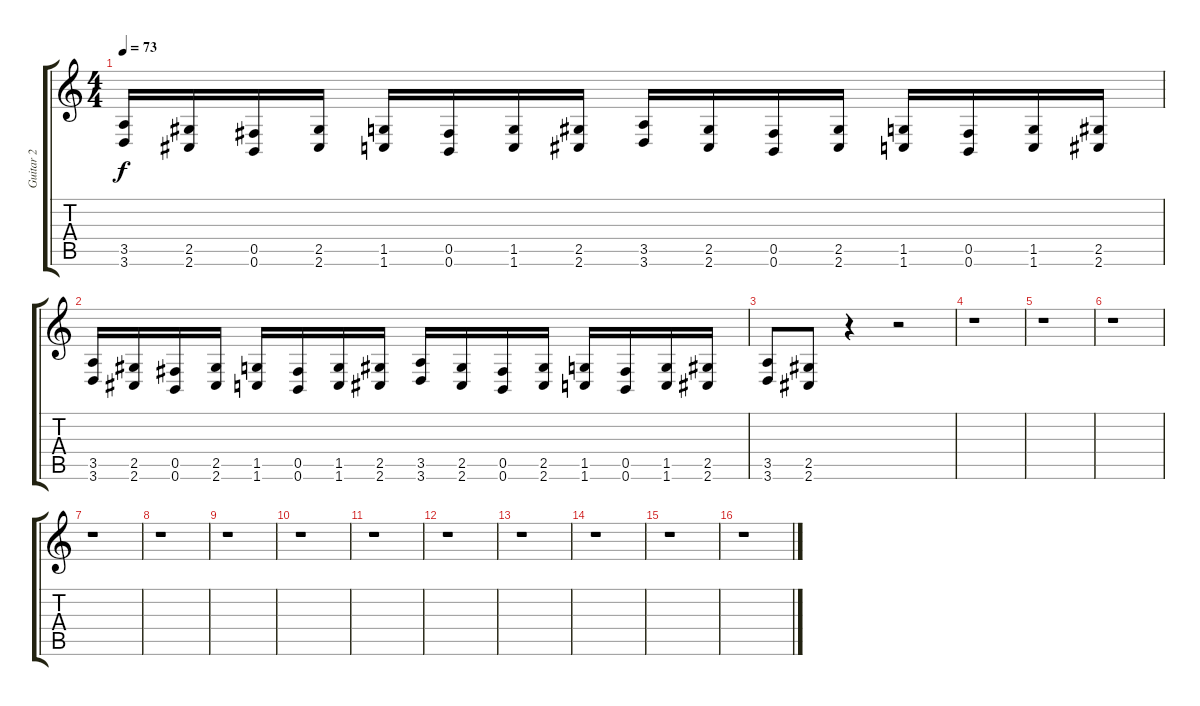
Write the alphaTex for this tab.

\track ("Guitar 2" "Guitar 2") {instrument overdrivenguitar}
\staff {score tabs}
\tuning (Db4 Ab3 E3 B2 Gb2 B1) {hide}
\ts (4 4)
\tempo 73
\clef g2
\ks c
(3.5 3.6).16{dy f} (2.5 2.6).16 (0.5 0.6).16 (2.5 2.6).16 (1.5 1.6).16 (0.5 0.6).16 (1.5 1.6).16 (2.5 2.6).16 (3.5 3.6).16 (2.5 2.6).16 (0.5 0.6).16 (2.5 2.6).16 (1.5 1.6).16 (0.5 0.6).16 (1.5 1.6).16 (2.5 2.6).16 |
(3.5 3.6).16 (2.5 2.6).16 (0.5 0.6).16 (2.5 2.6).16 (1.5 1.6).16 (0.5 0.6).16 (1.5 1.6).16 (2.5 2.6).16 (3.5 3.6).16 (2.5 2.6).16 (0.5 0.6).16 (2.5 2.6).16 (1.5 1.6).16 (0.5 0.6).16 (1.5 1.6).16 (2.5 2.6).16 |
(3.5 3.6).8 (2.5 2.6).8 r.4 r.2 |
r.1 |
r.1 |
r.1 |
r.1 |
r.1 |
r.1 |
r.1 |
r.1 |
r.1 |
r.1 |
r.1 |
r.1 |
r.1
